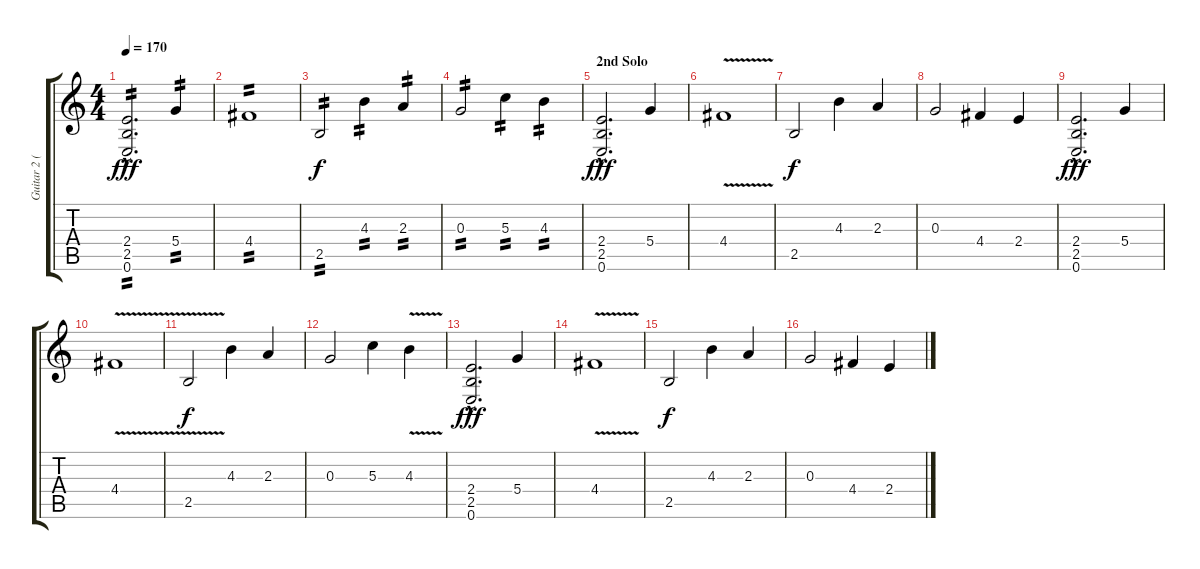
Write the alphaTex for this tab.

\track ("Guitar 2 (Jardar)" "Guitar 2 (") {instrument distortionguitar}
\staff {score tabs}
\tuning (E4 B3 G3 D3 A2 E2) {hide}
\ts (4 4)
\tempo 170
\clef g2
\ks c
(2.4{hac} 2.5{hac} 0.6{hac}).2{d tp 2 dy fff} 5.4.4{tp 2} |
4.4.1{tp 2} |
2.5.2{tp 2 dy f} 4.3.4{tp 2} 2.3.4{tp 2} |
0.3.2{tp 2} 5.3.4{tp 2} 4.3.4{tp 2} |
\section ("" "2nd Solo")
(2.4{hac} 2.5{hac} 0.6{hac}).2{d dy fff} 5.4.4 |
4.4{v}.1 |
2.5.2{dy f} 4.3.4 2.3.4 |
0.3.2 4.4.4 2.4.4 |
(2.4{hac} 2.5{hac} 0.6{hac}).2{d dy fff} 5.4.4 |
4.4{v}.1 |
2.5{v}.2{dy f} 4.3.4 2.3.4 |
0.3.2 5.3.4 4.3{v}.4 |
(2.4{hac} 2.5{hac} 0.6{hac}).2{d dy fff} 5.4.4 |
4.4{v}.1 |
2.5.2{dy f} 4.3.4 2.3.4 |
0.3.2 4.4.4 2.4.4
